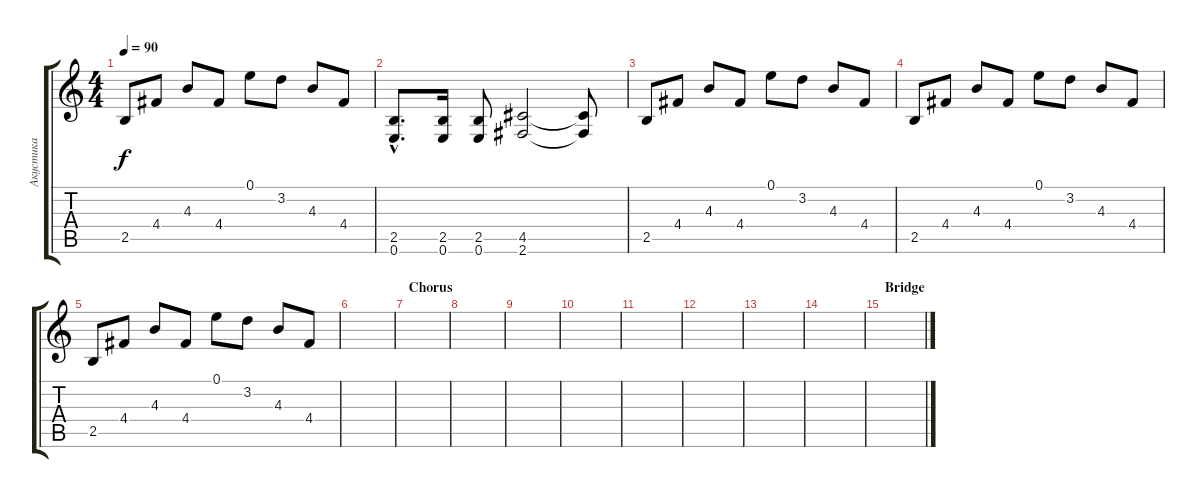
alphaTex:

\track ("Акустика" "Акустика") {instrument acousticguitarsteel}
\staff {score tabs}
\tuning (E4 B3 G3 D3 A2 E2) {hide}
\ts (4 4)
\tempo 90
\clef g2
\ks c
2.5.8{dy f} 4.4.8 4.3.8 4.4.8 0.1.8 3.2.8 4.3.8 4.4.8 |
(2.5{hac} 0.6{hac}).8{d} (2.5 0.6).16 (2.5 0.6).8 (4.5 2.6).2 (4.5{t} 2.6{t}).8 |
2.5.8 4.4.8 4.3.8 4.4.8 0.1.8 3.2.8 4.3.8 4.4.8 |
2.5.8 4.4.8 4.3.8 4.4.8 0.1.8 3.2.8 4.3.8 4.4.8 |
2.5.8 4.4.8 4.3.8 4.4.8 0.1.8 3.2.8 4.3.8 4.4.8 |
|
\section ("" "Chorus")
|
|
|
|
|
|
|
|
\section ("" "Bridge")
